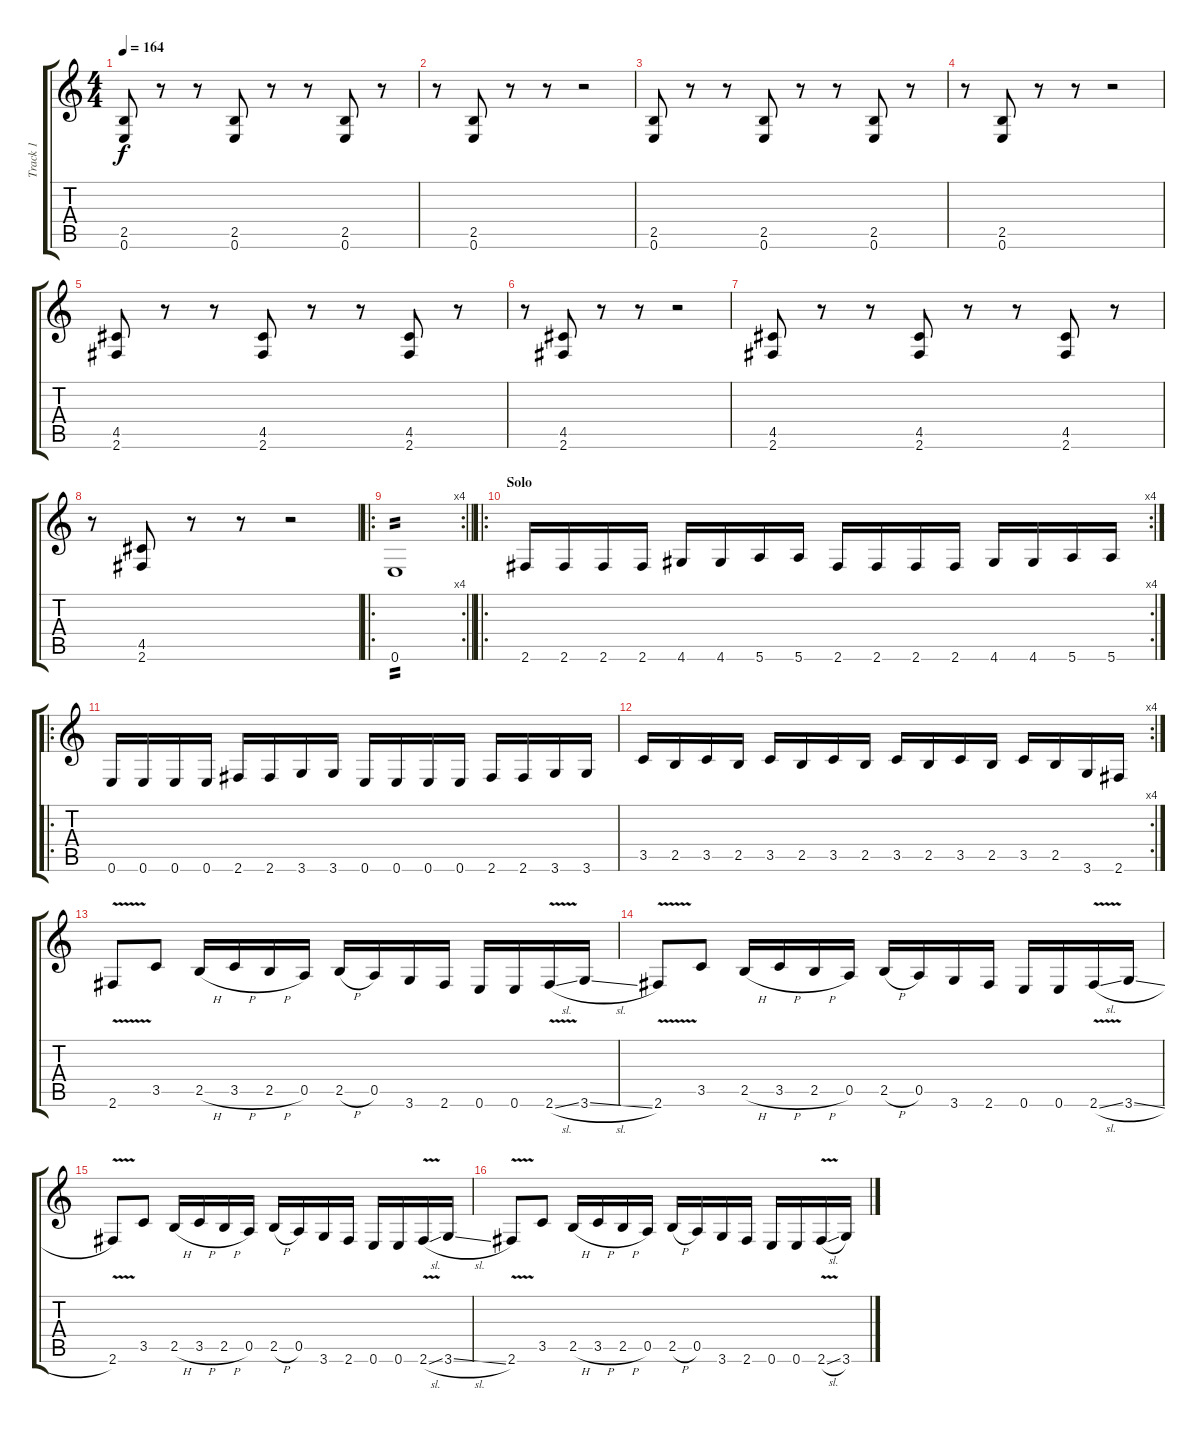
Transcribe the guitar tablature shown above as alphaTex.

\track ("Track 1" "Track 1") {instrument distortionguitar}
\staff {score tabs}
\tuning (E4 B3 G3 D3 A2 E2) {hide}
\ts (4 4)
\tempo 164
\clef g2
\ks c
(2.5 0.6).8{dy f} r.8 r.8 (2.5 0.6).8 r.8 r.8 (2.5 0.6).8 r.8 |
r.8 (2.5 0.6).8 r.8 r.8 r.2 |
(2.5 0.6).8 r.8 r.8 (2.5 0.6).8 r.8 r.8 (2.5 0.6).8 r.8 |
r.8 (2.5 0.6).8 r.8 r.8 r.2 |
(4.5 2.6).8 r.8 r.8 (4.5 2.6).8 r.8 r.8 (4.5 2.6).8 r.8 |
r.8 (4.5 2.6).8 r.8 r.8 r.2 |
(4.5 2.6).8 r.8 r.8 (4.5 2.6).8 r.8 r.8 (4.5 2.6).8 r.8 |
r.8 (4.5 2.6).8 r.8 r.8 r.2 |
\ro
\rc 4
\barLineRight lightlight
0.6.1{tp 2} |
\ro
\rc 4
\section ("" "Solo")
2.6.16 2.6.16 2.6.16 2.6.16 4.6.16 4.6.16 5.6.16 5.6.16 2.6.16 2.6.16 2.6.16 2.6.16 4.6.16 4.6.16 5.6.16 5.6.16 |
\ro
0.6.16 0.6.16 0.6.16 0.6.16 2.6.16 2.6.16 3.6.16 3.6.16 0.6.16 0.6.16 0.6.16 0.6.16 2.6.16 2.6.16 3.6.16 3.6.16 |
\rc 4
3.5.16 2.5.16 3.5.16 2.5.16 3.5.16 2.5.16 3.5.16 2.5.16 3.5.16 2.5.16 3.5.16 2.5.16 3.5.16 2.5.16 3.6.16 2.6.16 |
2.6{v}.8 3.5.8 2.5{h}.16 3.5{h}.16 2.5{h}.16 0.5.16 2.5{h}.16 0.5.16 3.6.16 2.6.16 0.6.16 0.6.16 2.6{v sl}.16 3.6{sl}.16 |
2.6{v}.8 3.5.8 2.5{h}.16 3.5{h}.16 2.5{h}.16 0.5.16 2.5{h}.16 0.5.16 3.6.16 2.6.16 0.6.16 0.6.16 2.6{v sl}.16 3.6{sl}.16 |
2.6{v}.8 3.5.8 2.5{h}.16 3.5{h}.16 2.5{h}.16 0.5.16 2.5{h}.16 0.5.16 3.6.16 2.6.16 0.6.16 0.6.16 2.6{v sl}.16 3.6{sl}.16 |
2.6{v}.8 3.5.8 2.5{h}.16 3.5{h}.16 2.5{h}.16 0.5.16 2.5{h}.16 0.5.16 3.6.16 2.6.16 0.6.16 0.6.16 2.6{v sl}.16 3.6.16
